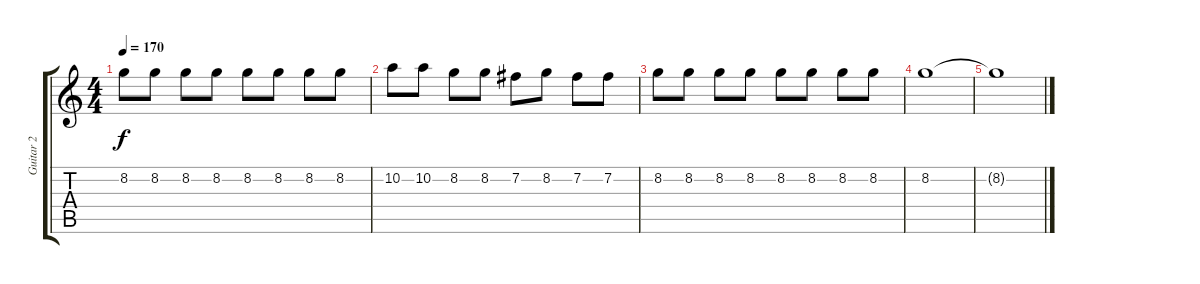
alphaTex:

\track ("Guitar 2" "Guitar 2") {instrument overdrivenguitar}
\staff {score tabs}
\tuning (E4 B3 G3 D3 A2 E2) {hide}
\ts (4 4)
\tempo 170
\clef g2
\ks c
8.2.8{dy f} 8.2.8 8.2.8 8.2.8 8.2.8 8.2.8 8.2.8 8.2.8 |
10.2.8 10.2.8 8.2.8 8.2.8 7.2.8 8.2.8 7.2.8 7.2.8 |
8.2.8 8.2.8 8.2.8 8.2.8 8.2.8 8.2.8 8.2.8 8.2.8 |
8.2.1{volume 0} |
8.2{t}.1
